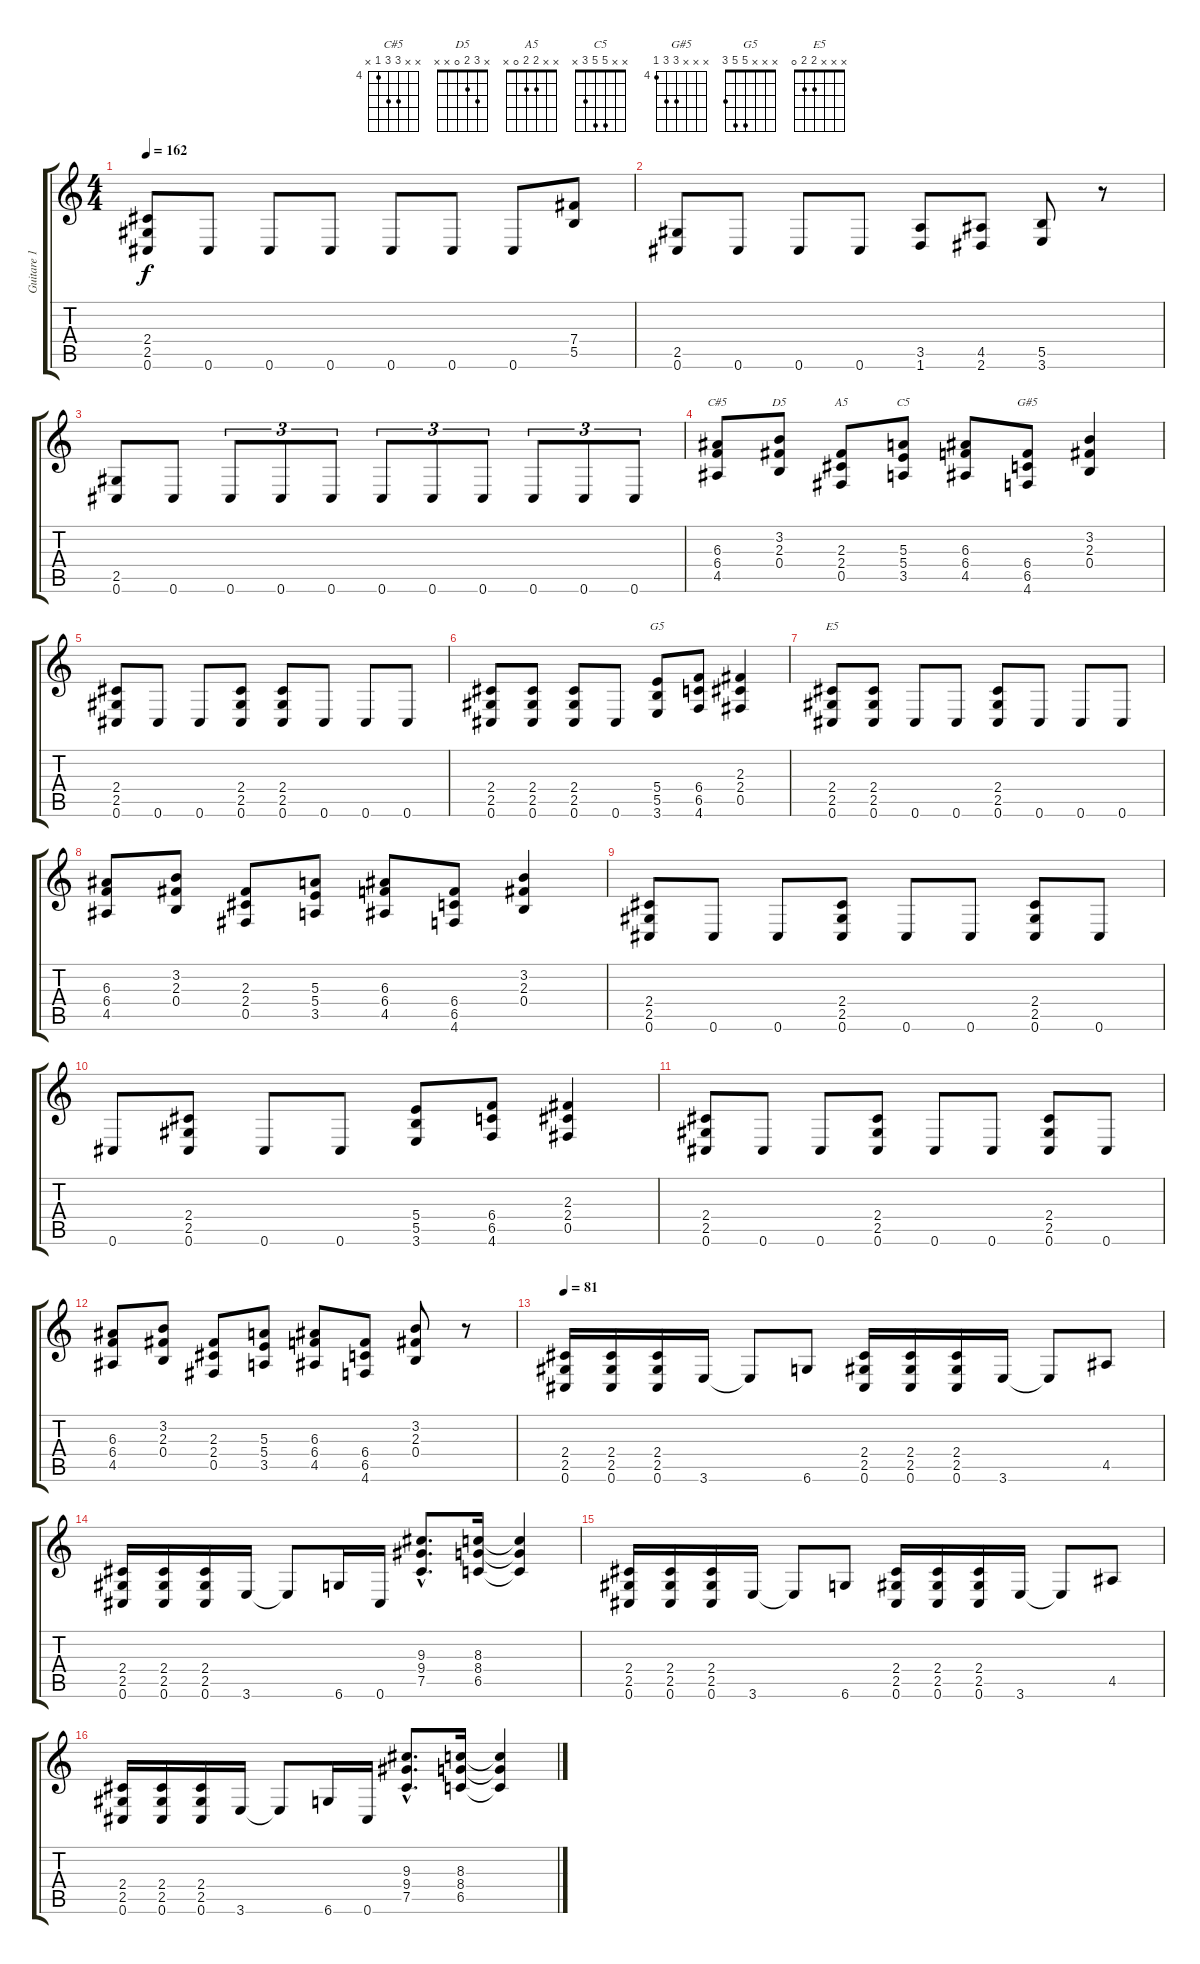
\track ("Guitare 1" "Guitare 1") {instrument distortionguitar}
\staff {score tabs}
\tuning (Db4 Ab3 E3 B2 Gb2 Db2) {hide}
\chord ("C#5" x x 6 6 4 x) {firstfret 4}
\chord ("D5" x 3 2 0 x x)
\chord ("A5" x x 2 2 0 x)
\chord ("C5" x x 5 5 3 x)
\chord ("G#5" x x x 6 6 4) {firstfret 4}
\chord ("G5" x x x 5 5 3)
\chord ("E5" x x x 2 2 0)
\ts (4 4)
\tempo 162
\clef g2
\ks c
(2.4 2.5 0.6).8{dy f} 0.6.8 0.6.8 0.6.8 0.6.8 0.6.8 0.6.8 (7.4 5.5).8 |
(2.5 0.6).8 0.6.8 0.6.8 0.6.8 (3.5 1.6).8 (4.5 2.6).8 (5.5 3.6).8 r.8 |
(2.5 0.6).8 0.6.8 0.6.8{tu (3 2)} 0.6.8{tu (3 2)} 0.6.8{tu (3 2)} 0.6.8{tu (3 2)} 0.6.8{tu (3 2)} 0.6.8{tu (3 2)} 0.6.8{tu (3 2)} 0.6.8{tu (3 2)} 0.6.8{tu (3 2)} |
(6.3 6.4 4.5).8{ch "C#5"} (3.2 2.3 0.4).8{ch "D5"} (2.3 2.4 0.5).8{ch "A5"} (5.3 5.4 3.5).8{ch "C5"} (6.3 6.4 4.5).8 (6.4 6.5 4.6).8{ch "G#5"} (3.2 2.3 0.4).4 |
(2.4 2.5 0.6).8 0.6.8 0.6.8 (2.4 2.5 0.6).8 (2.4 2.5 0.6).8 0.6.8 0.6.8 0.6.8 |
(2.4 2.5 0.6).8 (2.4 2.5 0.6).8 (2.4 2.5 0.6).8 0.6.8 (5.4 5.5 3.6).8{ch "G5"} (6.4 6.5 4.6).8 (2.3 2.4 0.5).4 |
(2.4 2.5 0.6).8{ch "E5"} (2.4 2.5 0.6).8 0.6.8 0.6.8 (2.4 2.5 0.6).8 0.6.8 0.6.8 0.6.8 |
(6.3 6.4 4.5).8 (3.2 2.3 0.4).8 (2.3 2.4 0.5).8 (5.3 5.4 3.5).8 (6.3 6.4 4.5).8 (6.4 6.5 4.6).8 (3.2 2.3 0.4).4 |
(2.4 2.5 0.6).8 0.6.8 0.6.8 (2.4 2.5 0.6).8 0.6.8 0.6.8 (2.4 2.5 0.6).8 0.6.8 |
0.6.8 (2.4 2.5 0.6).8 0.6.8 0.6.8 (5.4 5.5 3.6).8 (6.4 6.5 4.6).8 (2.3 2.4 0.5).4 |
(2.4 2.5 0.6).8 0.6.8 0.6.8 (2.4 2.5 0.6).8 0.6.8 0.6.8 (2.4 2.5 0.6).8 0.6.8 |
(6.3 6.4 4.5).8 (3.2 2.3 0.4).8 (2.3 2.4 0.5).8 (5.3 5.4 3.5).8 (6.3 6.4 4.5).8 (6.4 6.5 4.6).8 (3.2 2.3 0.4).8 r.8 |
\tempo 81
(2.4 2.5 0.6).16 (2.4 2.5 0.6).16 (2.4 2.5 0.6).16 3.6.16 3.6{t}.8 6.6.8 (2.4 2.5 0.6).16 (2.4 2.5 0.6).16 (2.4 2.5 0.6).16 3.6.16 3.6{t}.8 4.5.8 |
(2.4 2.5 0.6).16 (2.4 2.5 0.6).16 (2.4 2.5 0.6).16 3.6.16 3.6{t}.8 6.6.16 0.6.16 (9.3{hac} 9.4{hac} 7.5{hac}).8{d} (8.3 8.4 6.5).16 (8.3{t} 8.4{t} 6.5{t}).4 |
(2.4 2.5 0.6).16 (2.4 2.5 0.6).16 (2.4 2.5 0.6).16 3.6.16 3.6{t}.8 6.6.8 (2.4 2.5 0.6).16 (2.4 2.5 0.6).16 (2.4 2.5 0.6).16 3.6.16 3.6{t}.8 4.5.8 |
(2.4 2.5 0.6).16 (2.4 2.5 0.6).16 (2.4 2.5 0.6).16 3.6.16 3.6{t}.8 6.6.16 0.6.16 (9.3{hac} 9.4{hac} 7.5{hac}).8{d} (8.3 8.4 6.5).16 (8.3{t} 8.4{t} 6.5{t}).4
